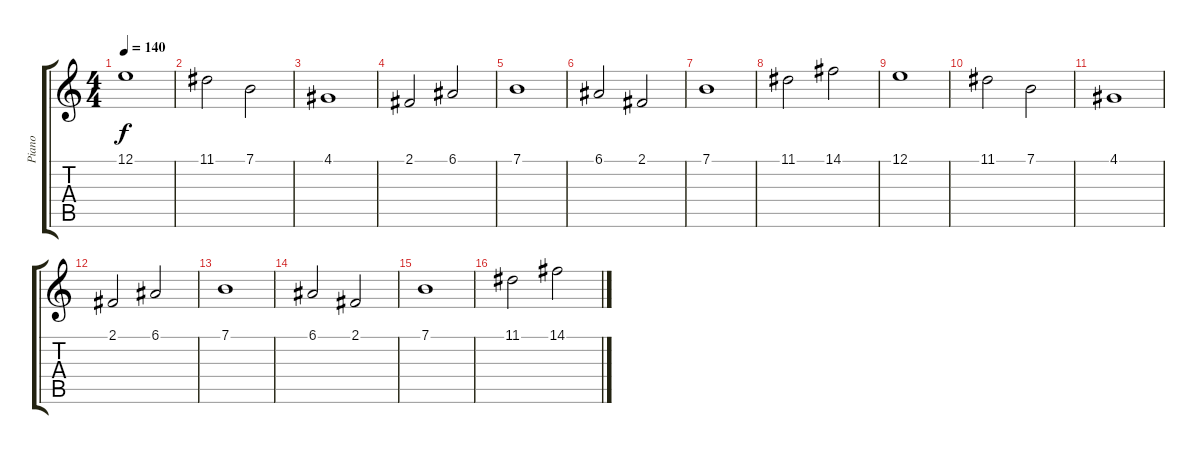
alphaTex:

\track ("Piano" "Piano") {instrument electricgrandpiano}
\staff {score tabs}
\tuning (E4 B3 G3 D3 A2 E2) {hide}
\ts (4 4)
\tempo 140
\clef g2
\ks c
12.1.1{dy f} |
11.1.2 7.1.2 |
4.1.1 |
2.1.2 6.1.2 |
7.1.1 |
6.1.2 2.1.2 |
7.1.1 |
11.1.2 14.1.2 |
12.1.1 |
11.1.2 7.1.2 |
4.1.1 |
2.1.2 6.1.2 |
7.1.1 |
6.1.2 2.1.2 |
7.1.1 |
11.1.2 14.1.2
